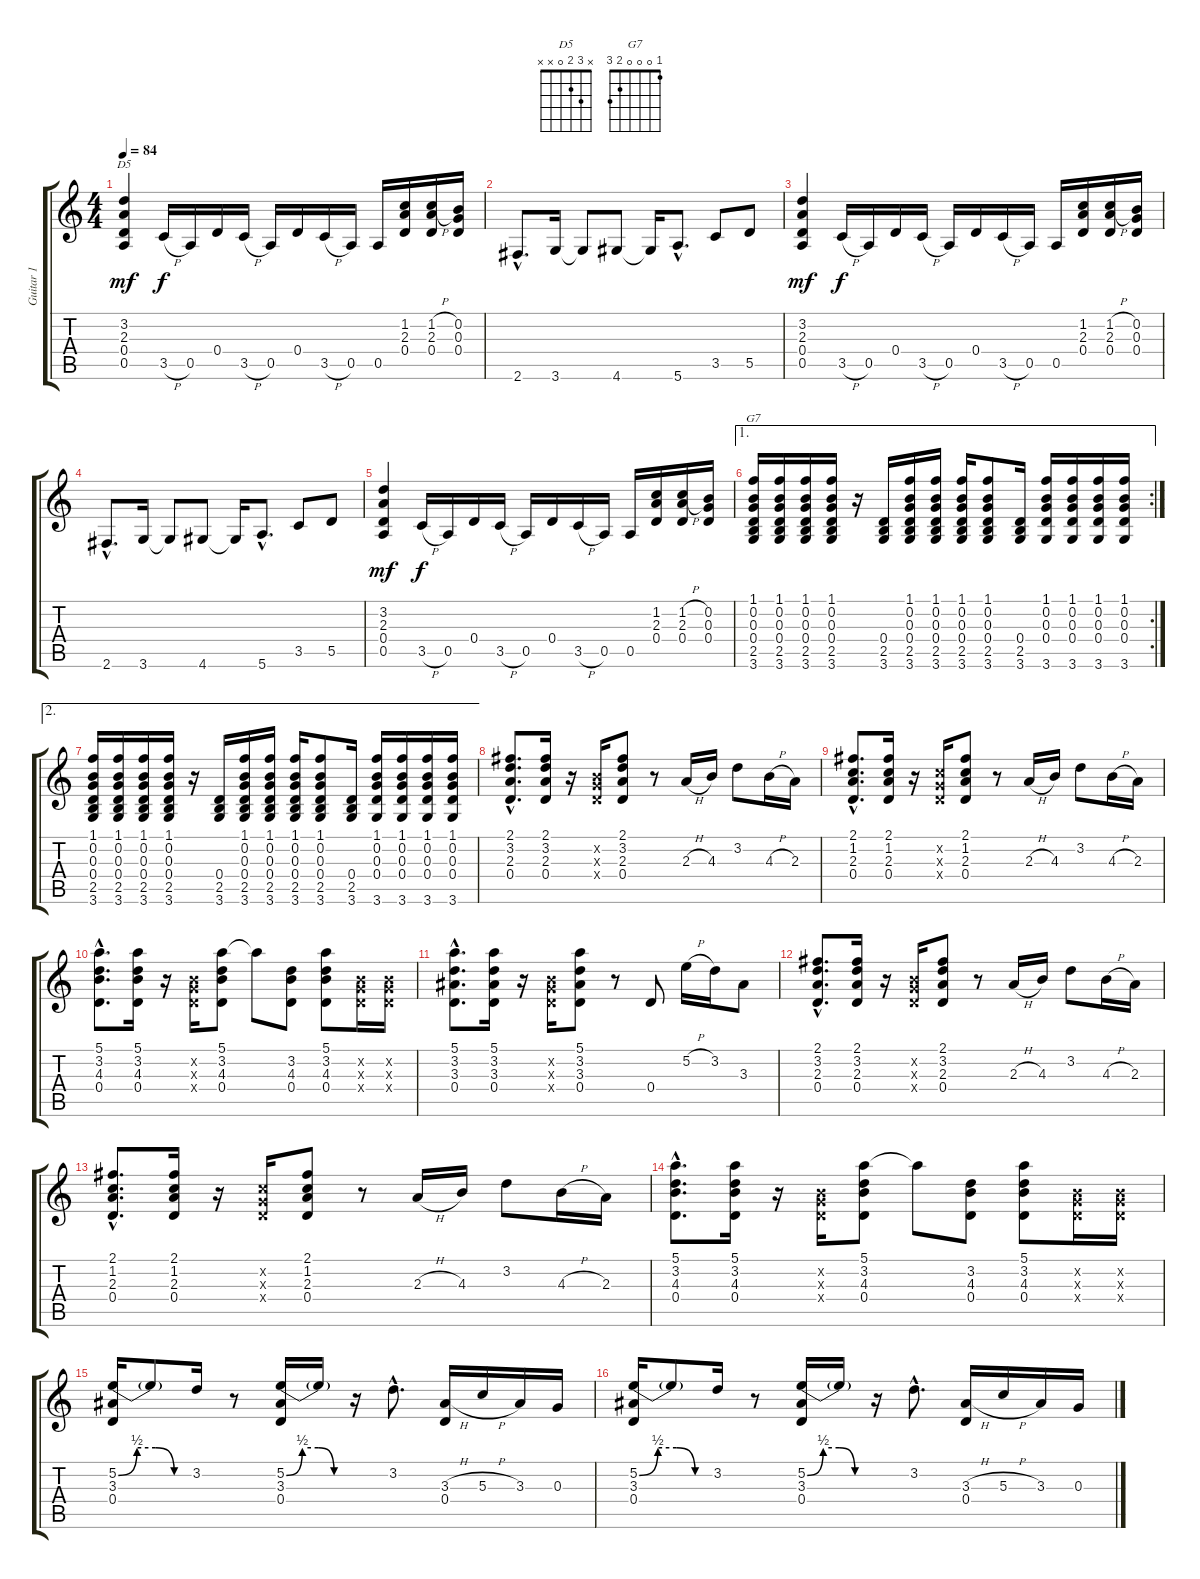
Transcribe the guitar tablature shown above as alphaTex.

\track ("Guitar 1" "Guitar 1") {instrument distortionguitar}
\staff {score tabs}
\tuning (E4 B3 G3 D3 A2 E2) {hide}
\chord ("D5" x 3 2 0 x x)
\chord ("G7" 1 0 0 0 2 3)
\ts (4 4)
\tempo 84
\clef g2
\ks c
(3.2 2.3 0.4 0.5).4{ch "D5" dy mf} 3.5{h}.16{dy f} 0.5.16 0.4.16 3.5{h}.16 0.5.16 0.4.16 3.5{h}.16 0.5.16 0.5.16 (1.2 2.3 0.4).16 (1.2{h} 2.3{h} 0.4).16 (0.2 0.3 0.4).16 |
2.6{hac}.8{d} 3.6.16 3.6{t}.8 4.6.8 4.6{t}.16 5.6{hac}.8{d} 3.5.8 5.5.8 |
(3.2 2.3 0.4 0.5).4{dy mf} 3.5{h}.16{dy f} 0.5.16 0.4.16 3.5{h}.16 0.5.16 0.4.16 3.5{h}.16 0.5.16 0.5.16 (1.2 2.3 0.4).16 (1.2{h} 2.3{h} 0.4).16 (0.2 0.3 0.4).16 |
2.6{hac}.8{d} 3.6.16 3.6{t}.8 4.6.8 4.6{t}.16 5.6{hac}.8{d} 3.5.8 5.5.8 |
(3.2 2.3 0.4 0.5).4{dy mf} 3.5{h}.16{dy f} 0.5.16 0.4.16 3.5{h}.16 0.5.16 0.4.16 3.5{h}.16 0.5.16 0.5.16 (1.2 2.3 0.4).16 (1.2{h} 2.3{h} 0.4).16 (0.2 0.3 0.4).16 |
\ae 1
\rc 2
(1.1 0.2 0.3 0.4 2.5 3.6).16{ch "G7"} (1.1 0.2 0.3 0.4 2.5 3.6).16 (1.1 0.2 0.3 0.4 2.5 3.6).16 (1.1 0.2 0.3 0.4 2.5 3.6).16 r.16 (0.4 2.5 3.6).16 (1.1 0.2 0.3 0.4 2.5 3.6).16 (1.1 0.2 0.3 0.4 2.5 3.6).16 (1.1 0.2 0.3 0.4 2.5 3.6).16 (1.1 0.2 0.3 0.4 2.5 3.6).8 (0.4 2.5 3.6).16 (1.1 0.2 0.3 0.4 3.6).16 (1.1 0.2 0.3 0.4 3.6).16 (1.1 0.2 0.3 0.4 3.6).16 (1.1 0.2 0.3 0.4 3.6).16 |
\ae 2
(1.1 0.2 0.3 0.4 2.5 3.6).16 (1.1 0.2 0.3 0.4 2.5 3.6).16 (1.1 0.2 0.3 0.4 2.5 3.6).16 (1.1 0.2 0.3 0.4 2.5 3.6).16 r.16 (0.4 2.5 3.6).16 (1.1 0.2 0.3 0.4 2.5 3.6).16 (1.1 0.2 0.3 0.4 2.5 3.6).16 (1.1 0.2 0.3 0.4 2.5 3.6).16 (1.1 0.2 0.3 0.4 2.5 3.6).8 (0.4 2.5 3.6).16 (1.1 0.2 0.3 0.4 3.6).16 (1.1 0.2 0.3 0.4 3.6).16 (1.1 0.2 0.3 0.4 3.6).16 (1.1 0.2 0.3 0.4 3.6).16 |
(2.1{hac} 3.2{hac} 2.3{hac} 0.4{hac}).8{d} (2.1 3.2 2.3 0.4).16 r.16 (0.2{x} 0.3{x} 0.4{x}).16 (2.1 3.2 2.3 0.4).8 r.8 2.3{h}.16 4.3.16 3.2.8 4.3{h}.16 2.3.16 |
(2.1{hac} 1.2{hac} 2.3{hac} 0.4{hac}).8{d} (2.1 1.2 2.3 0.4).16 r.16 (1.2{x} 0.3{x} 0.4{x}).16 (2.1 1.2 2.3 0.4).8 r.8 2.3{h}.16 4.3.16 3.2.8 4.3{h}.16 2.3.16 |
(5.1{hac} 3.2{hac} 4.3{hac} 0.4{hac}).8{d} (5.1 3.2 4.3 0.4).16 r.16 (0.2{x} 0.3{x} 0.4{x}).16 (5.1 3.2 4.3 0.4).8 5.1{t}.8 (3.2 4.3 0.4).8 (5.1 3.2 4.3 0.4).8 (0.2{x} 0.3{x} 0.4{x}).16 (0.2{x} 0.3{x} 0.4{x}).16 |
(5.1{hac} 3.2{hac} 3.3{hac} 0.4{hac}).8{d} (5.1 3.2 3.3 0.4).16 r.16 (0.2{x} 0.3{x} 0.4{x}).16 (5.1 3.2 3.3 0.4).8 r.8 0.4.8 5.2{h}.16 3.2.16 3.3.8 |
(2.1{hac} 3.2{hac} 2.3{hac} 0.4{hac}).8{d} (2.1 3.2 2.3 0.4).16 r.16 (0.2{x} 0.3{x} 0.4{x}).16 (2.1 3.2 2.3 0.4).8 r.8 2.3{h}.16 4.3.16 3.2.8 4.3{h}.16 2.3.16 |
(2.1{hac} 1.2{hac} 2.3{hac} 0.4{hac}).8{d} (2.1 1.2 2.3 0.4).16 r.16 (1.2{x} 0.3{x} 0.4{x}).16 (2.1 1.2 2.3 0.4).8 r.8 2.3{h}.16 4.3.16 3.2.8 4.3{h}.16 2.3.16 |
(5.1{hac} 3.2{hac} 4.3{hac} 0.4{hac}).8{d} (5.1 3.2 4.3 0.4).16 r.16 (0.2{x} 0.3{x} 0.4{x}).16 (5.1 3.2 4.3 0.4).8 5.1{t}.8 (3.2 4.3 0.4).8 (5.1 3.2 4.3 0.4).8 (0.2{x} 0.3{x} 0.4{x}).16 (0.2{x} 0.3{x} 0.4{x}).16 |
(5.2{be (custom 0 0 15 2 30 2 45 0 60 0)} 3.3 0.4).16 5.2{t}.8 3.2.16 r.8 (5.2{be (custom 0 0 15 2 30 2 45 0 60 0)} 3.3 0.4).16 5.2{t}.16 r.16 3.2{hac}.8{d} (3.3{h} 0.4).16 5.3{h}.16 3.3.16 0.3.16 |
(5.2{be (custom 0 0 15 2 30 2 45 0 60 0)} 3.3 0.4).16 5.2{t}.8 3.2.16 r.8 (5.2{be (custom 0 0 15 2 30 2 45 0 60 0)} 3.3 0.4).16 5.2{t}.16 r.16 3.2{hac}.8{d} (3.3{h} 0.4).16 5.3{h}.16 3.3.16 0.3.16
